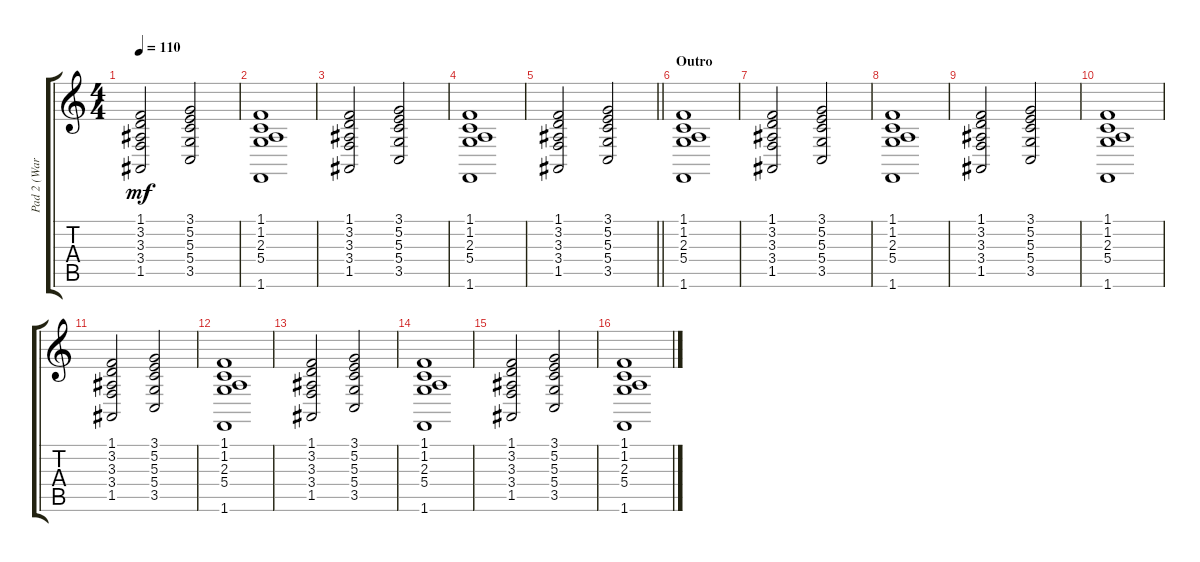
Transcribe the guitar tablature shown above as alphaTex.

\track ("Pad 2 (Warm)" "Pad 2 (War") {instrument pad2warm}
\staff {score tabs}
\tuning (E4 B3 G3 D3 A2 E2) {hide}
\ts (4 4)
\tempo 110
\clef g2
\ks c
(1.1 3.2 3.3 3.4 1.5).2{dy mf} (3.1 5.2 5.3 5.4 3.5).2 |
(1.1 1.2 2.3 5.4 1.6).1 |
(1.1 3.2 3.3 3.4 1.5).2 (3.1 5.2 5.3 5.4 3.5).2 |
(1.1 1.2 2.3 5.4 1.6).1 |
\barLineRight lightlight
(1.1 3.2 3.3 3.4 1.5).2 (3.1 5.2 5.3 5.4 3.5).2 |
\section ("" "Outro")
(1.1 1.2 2.3 5.4 1.6).1 |
(1.1 3.2 3.3 3.4 1.5).2 (3.1 5.2 5.3 5.4 3.5).2 |
(1.1 1.2 2.3 5.4 1.6).1 |
(1.1 3.2 3.3 3.4 1.5).2 (3.1 5.2 5.3 5.4 3.5).2 |
(1.1 1.2 2.3 5.4 1.6).1 |
(1.1 3.2 3.3 3.4 1.5).2 (3.1 5.2 5.3 5.4 3.5).2 |
(1.1 1.2 2.3 5.4 1.6).1 |
(1.1 3.2 3.3 3.4 1.5).2 (3.1 5.2 5.3 5.4 3.5).2 |
(1.1 1.2 2.3 5.4 1.6).1 |
(1.1 3.2 3.3 3.4 1.5).2 (3.1 5.2 5.3 5.4 3.5).2 |
(1.1 1.2 2.3 5.4 1.6).1
